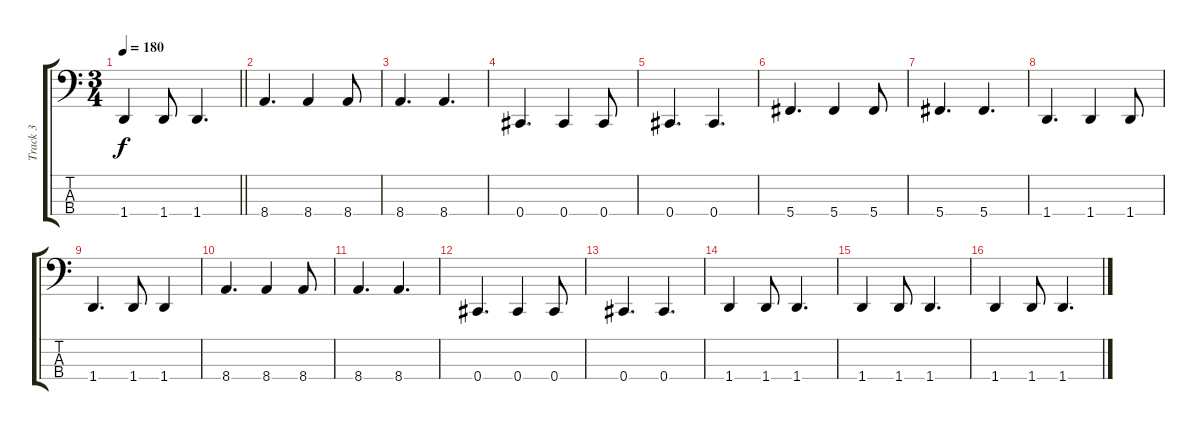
\track ("Track 3" "Track 3") {instrument electricbassfinger}
\staff {score tabs}
\tuning (Gb2 Db2 Ab1 Db1) {hide}
\ts (3 4)
\tempo 180
\clef f4
\barLineRight lightlight
\ks c
1.4.4{dy f} 1.4.8 1.4.4{d} |
8.4.4{d} 8.4.4 8.4.8 |
8.4.4{d} 8.4.4{d} |
0.4.4{d} 0.4.4 0.4.8 |
0.4.4{d} 0.4.4{d} |
5.4.4{d} 5.4.4 5.4.8 |
5.4.4{d} 5.4.4{d} |
1.4.4{d} 1.4.4 1.4.8 |
1.4.4{d} 1.4.8 1.4.4 |
8.4.4{d} 8.4.4 8.4.8 |
8.4.4{d} 8.4.4{d} |
0.4.4{d} 0.4.4 0.4.8 |
0.4.4{d} 0.4.4{d} |
1.4.4 1.4.8 1.4.4{d} |
1.4.4 1.4.8 1.4.4{d} |
1.4.4 1.4.8 1.4.4{d}
